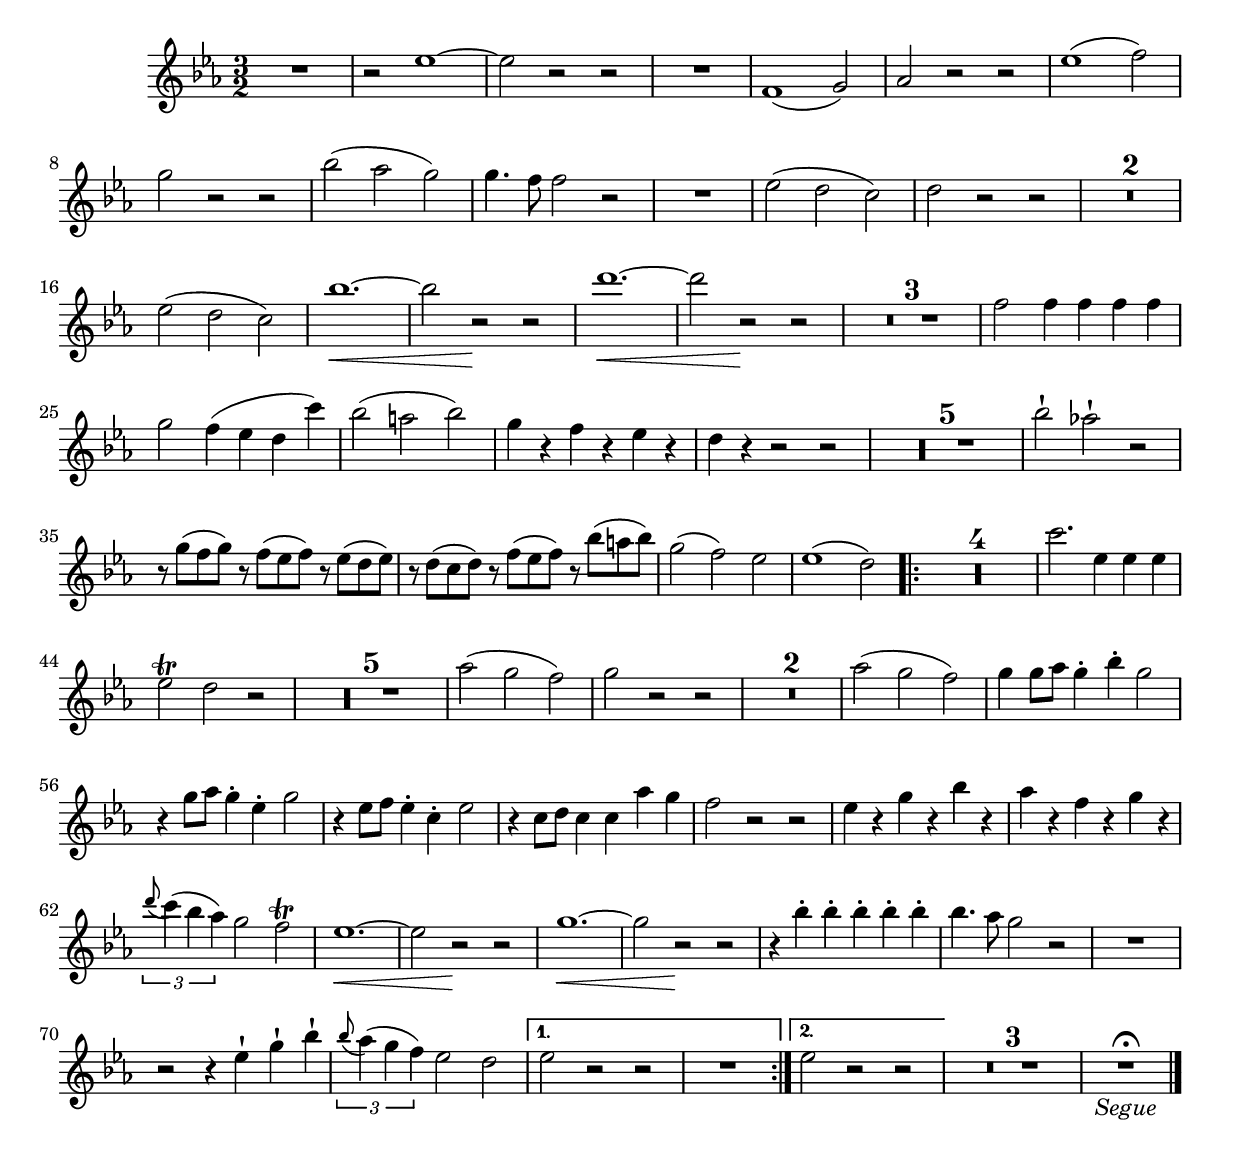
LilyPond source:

\version "2.10.25"      %Gossec - Symphonie mi bémol
                        %Hautbois1 - 1er mvt
\relative c''{
\clef treble
\key ees \major
\time 3/2




R1.
r2 ees1 ~
ees2 r r
R1.
f,1( g2)
aes r r
ees'1( f2)
g r r
bes( aes g)
g4. f8 f2 r
R1.
ees2( d c)
d r r
\set Score.skipBars = ##t R1. * 2 
%
ees2( d c)
bes'1.\< ~ 
bes2 r\! r
d1.\< ~
d2 r\! r
\set Score.skipBars = ##t R1. * 3 
%
%
f,2 f4 f f f
g2 f4( ees d c')
bes2( a bes)
g4 r f r ees r
d r r2 r
\set Score.skipBars = ##t R1. * 5 
%
%
%
%
bes'2-| aes!-| r
r8 g( f g) r f( ees f) r ees( d ees)
r d( c d) r f( ees f) r bes( a bes)
g2( f) ees
ees1( d2) \repeat volta 2 {
\set Score.skipBars = ##t R1. * 4 
%
%
%
c'2. ees,4 ees ees
ees2\trill d r
\set Score.skipBars = ##t R1. * 5 
%
%
%
%
aes'2( g f)
g r r
\set Score.skipBars = ##t R1. * 2 
%
aes2( g f)
g4 g8 aes g4-. bes-. g2
r4 g8 aes g4-. ees-. g2
r4 ees8 f ees4-. c-. ees2
r4 c8 d c4 c aes' g
f2 r r
ees4 r g r bes r
aes r f r g r
\times 2/3 {\appoggiatura d'8 c4([ bes aes)]} g2 f\trill
ees1.\< ~
ees2 r\! r
g1.\< ~
g2 r\! r
r4 bes-. bes-. bes-. bes-. bes-. 
bes4. aes8 g2 r
R1.
r2 r4 ees-| g-| bes-|
\times 2/3 {\appoggiatura bes8 aes4([ g f)]} ees2 d }
\alternative { {ees2 r r | R1.} 
   {ees2 r r } }
\set Score.skipBars = ##t R1. * 3
R1.^\fermataMarkup_\markup{\italic "Segue"} 
\bar "|." 
}
